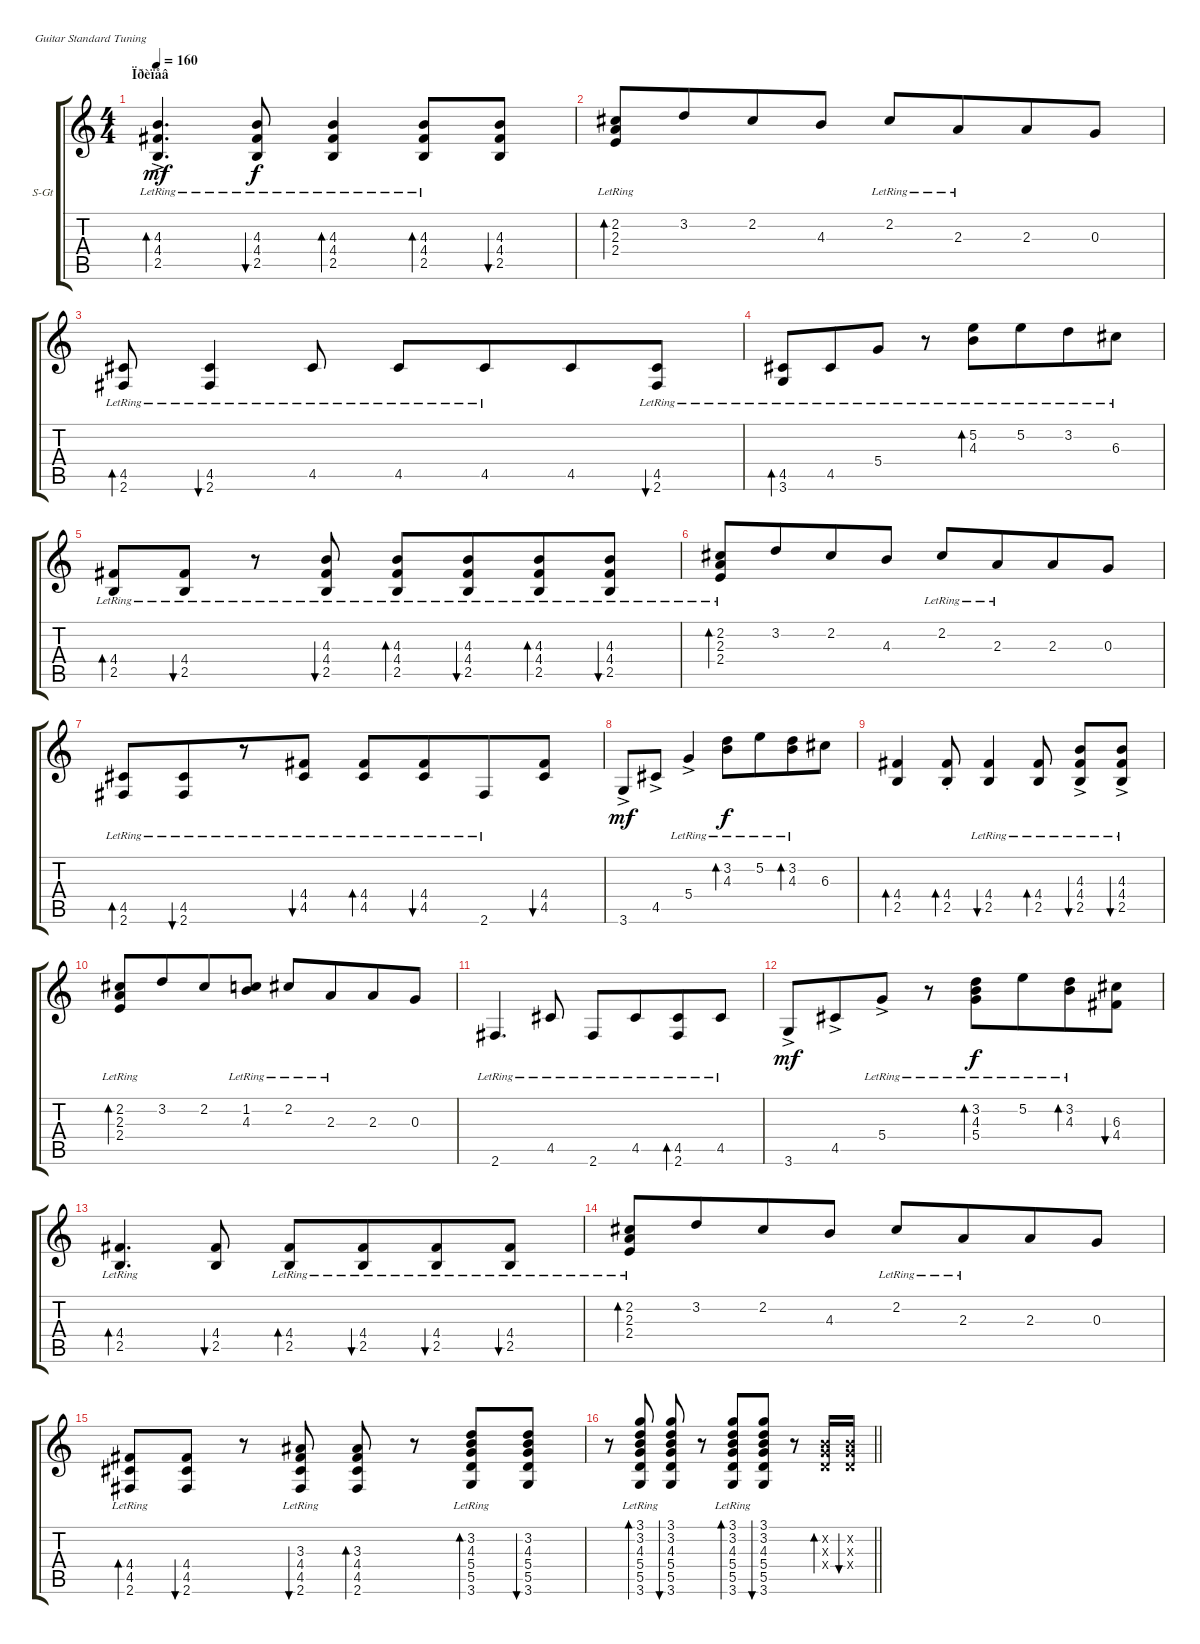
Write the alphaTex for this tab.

\bracketExtendMode groupsimilarinstruments
\firstSystemTrackNameOrientation horizontal
\otherSystemsTrackNameOrientation horizontal
\track ("Каспарян" "S-Gt") {instrument acousticguitarsteel}
\staff {score tabs}
\tuning (E4 B3 G3 D3 A2 E2)
\ts (4 4)
\section ("" "Ïðèïåâ")
\tempo 160
\clef g2
\ks c
(4.3{ac lr} 4.4{ac lr} 2.5{ac lr}).4{d bd 30 dy mf} (4.3{lr} 4.4{lr} 2.5{lr}).8{bu 30 dy f} (4.3{lr} 4.4{lr} 2.5{lr}).4{bd 30} (4.3{lr} 4.4{lr} 2.5{lr}).8{bd 30} (4.3 4.4 2.5).8{bu 30} |
(2.2 2.3{lr} 2.4{lr}).8{bd 120} 3.2.8{beam merge} 2.2.8 4.3.8 2.2{lr}.8 2.3{lr}.8{beam merge} 2.3.8 0.3.8 |
(4.5{lr} 2.6{lr}).8{bd 30} (4.5{lr} 2.6{lr}).4{bu 60} 4.5{lr}.8 4.5{lr}.8 4.5{lr}.8{beam merge} 4.5.8 (4.5{lr} 2.6{lr}).8{bu 30} |
(4.5{lr} 3.6{lr}).8{bd 60} 4.5{lr}.8{beam merge} 5.4{lr}.8 r.8 (5.2{lr} 4.3{lr}).8{bd 60} 5.2{lr}.8{beam merge} 3.2{lr}.8 6.3{lr}.8 |
(4.4{lr} 2.5{lr}).8{bd 30} (4.4{lr} 2.5{lr}).8{bu 30} r.8 (4.3{lr} 4.4{lr} 2.5{lr}).8{bu 30} (4.3 4.4{lr} 2.5{lr}).8{bd 30} (4.3{lr} 4.4{lr} 2.5{lr}).8{bu 30 beam merge} (4.3 4.4{lr} 2.5{lr}).8{bd 30} (4.3{lr} 4.4{lr} 2.5{lr}).8{bu 30} |
(2.2 2.3{lr} 2.4{lr}).8{bd 120} 3.2.8{beam merge} 2.2.8 4.3.8 2.2{lr}.8 2.3{lr}.8{beam merge} 2.3.8 0.3.8 |
(4.5{lr} 2.6{lr}).8{bd 30} (4.5{lr} 2.6{lr}).8{bu 30 beam merge} r.8 (4.4{lr} 4.5{lr}).8{bu 30} (4.4 4.5{lr}).8{bd 30} (4.4 4.5{lr}).8{bu 30 beam merge} 2.6{lr}.8 (4.4 4.5).8{bu 30} |
3.6{ac}.8{dy mf} 4.5{ac}.8 5.4{ac lr}.4 (3.2{lr} 4.3{lr}).8{bd 60 dy f} 5.2{lr}.8{beam merge} (3.2{lr} 4.3).8{bd 60} 6.3.8 |
(4.4 2.5).4{bd 60} (4.4{st} 2.5{st}).8{bd 60} (4.4{lr} 2.5{lr}).4{bu 60} (4.4{lr} 2.5{lr}).8{bd 60} (4.3{ac lr} 4.4{lr} 2.5{lr}).8{bu 60} (4.3{ac lr} 4.4{lr} 2.5{lr}).8{bu 60} |
(2.2 2.3{lr} 2.4{lr}).8{bd 120} 3.2.8{beam merge} 2.2.8 (1.2{lr} 4.3).8 2.2{lr}.8 2.3{lr}.8{beam merge} 2.3.8 0.3.8 |
2.6{lr}.4{d} 4.5{lr}.8 2.6{lr}.8 4.5{lr}.8{beam merge} (4.5{lr} 2.6{lr}).8{bd 60} 4.5{lr}.8 |
3.6{ac}.8{dy mf} 4.5{ac}.8{beam merge} 5.4{ac lr}.8 r.8 (3.2{lr} 4.3{lr} 5.4{lr}).8{bd 60 dy f} 5.2{lr}.8{beam merge} (3.2{lr} 4.3).8{bd 60} (6.3 4.4).8{bu 60} |
(4.4{lr} 2.5{lr}).4{d bd 60} (4.4 2.5).8{bu 60} (4.4{lr} 2.5).8{bd 60} (4.4{lr} 2.5{lr}).8{bu 60 beam merge} (4.4{lr} 2.5{lr}).8{bu 60} (4.4{lr} 2.5{lr}).8{bu 60} |
(2.2 2.3{lr} 2.4{lr}).8{bd 120} 3.2.8{beam merge} 2.2.8 4.3.8 2.2{lr}.8 2.3{lr}.8{beam merge} 2.3.8 0.3.8 |
(4.4{lr} 4.5{lr} 2.6{lr}).8{bd 60} (4.4 4.5 2.6).8{bu 60} r.8 (3.3 4.4{lr} 4.5{lr} 2.6{lr}).8{bu 60} (3.3 4.4 4.5 2.6).8{bd 60} r.8 (3.2 4.3{lr} 5.4{lr} 5.5{lr} 3.6{lr}).8{bd 60} (3.2 4.3 5.4 5.5 3.6).8{bu 60} |
\barLineRight lightlight
r.8 (3.1 3.2 4.3{lr} 5.4{lr} 5.5{lr} 3.6{lr}).8{bd 60} (3.1 3.2 4.3 5.4 5.5 3.6).8{bu 60} r.8 (3.1 3.2 4.3{lr} 5.4{lr} 5.5{lr} 3.6{lr}).8{bd 60} (3.1 3.2 4.3 5.4 5.5 3.6).8{bu 60} r.8 (0.2{x} 0.3{x} 0.4{x}).16{bd 60} (0.2{x} 0.3{x} 0.4{x}).16{bu 60}
